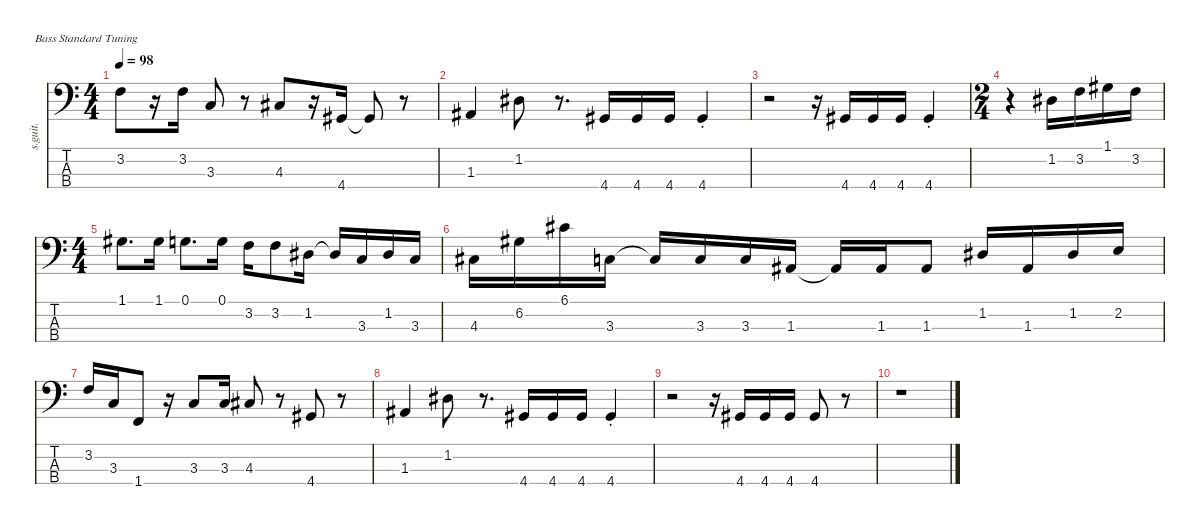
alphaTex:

\defaultSystemsLayout 4
\hideDynamics
\bracketExtendMode nobrackets
\track ("" "s.guit.") {instrument electricbassfinger}
\staff {score tabs}
\tuning (G2 D2 A1 E1)
\ts (4 4)
\tempo 98
\clef f4
\ks c
3.2.8{dy f} r.16 3.2.16 3.3.8 r.8 4.3{acc #}.8 r.16 4.4{acc #}.16 4.4{t acc #}.8 r.8 |
1.3{acc #}.4 1.2{acc #}.8 r.8{d} 4.4{acc #}.16 4.4{acc #}.16 4.4{acc #}.16 4.4{st acc #}.4 |
r.2 r.16 4.4{acc #}.16 4.4{acc #}.16 4.4{acc #}.16 4.4{st acc #}.4 |
\ts (2 4)
\beaming (8 2 2 2 2)
r.4 1.2{acc #}.16 3.2.16 1.1{acc #}.16 3.2.16 |
\ts (4 4)
\beaming (8 2 2 2 2)
1.1{acc #}.8{d} 1.1{acc #}.16 0.1.8{d} 0.1.16 3.2.16 3.2.8 1.2{acc #}.16 1.2{t acc #}.16 3.3.16 1.2{acc #}.16 3.3.16 |
4.3{acc #}.16 6.2{acc #}.16 6.1{acc #}.16 3.3.16 3.3{t}.16 3.3.16 3.3.16 1.3{acc #}.16 1.3{t acc #}.16 1.3{acc #}.16 1.3{acc #}.8 1.2{acc #}.16 1.3{acc #}.16 1.2{acc #}.16 2.2.16 |
3.2.16 3.3.16 1.4.8 r.16 3.3.8 3.3.16 4.3{acc #}.8 r.8 4.4{acc #}.8 r.8 |
1.3{acc #}.4 1.2{acc #}.8 r.8{d} 4.4{acc #}.16 4.4{acc #}.16 4.4{acc #}.16 4.4{st acc #}.4 |
r.2 r.16 4.4{acc #}.16 4.4{acc #}.16 4.4{acc #}.16 4.4{acc #}.8 r.8 |
r.1
